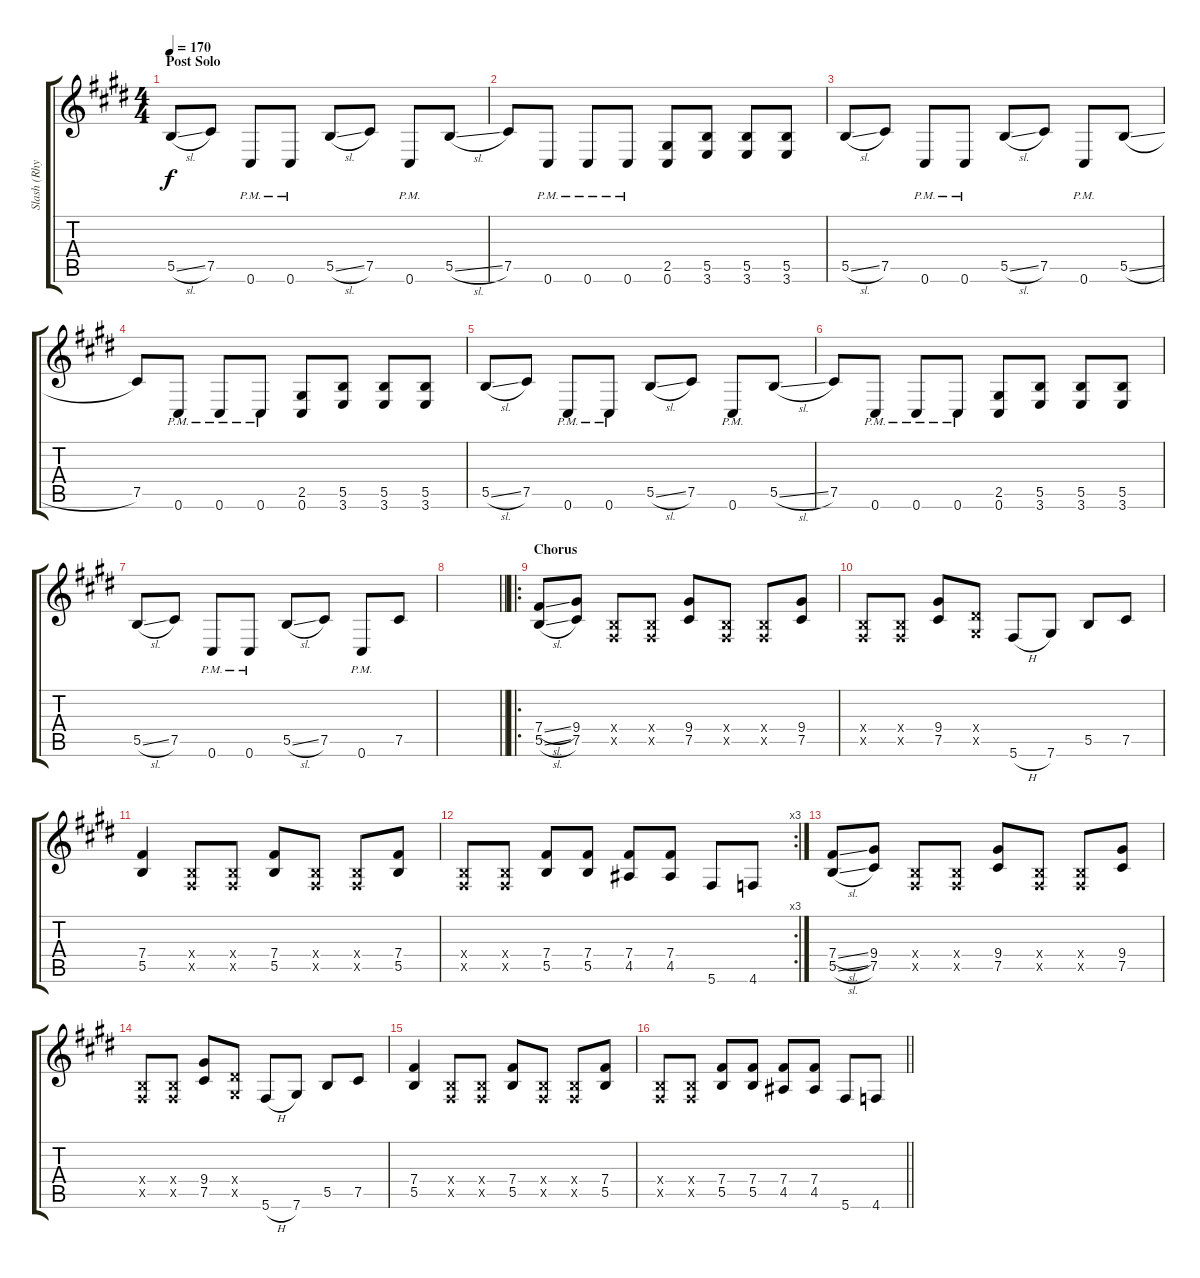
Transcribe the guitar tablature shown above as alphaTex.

\track ("Slash (Rhythm C#)" "Slash (Rhy") {instrument electricguitarclean}
\staff {score tabs}
\tuning (Db4 Ab3 E3 B2 Gb2 Db2) {hide}
\ts (4 4)
\section ("" "Post Solo")
\tempo 170
\clef g2
\ks c#minor
5.5{sl}.8{dy f} 7.5.8 0.6{pm}.8 0.6{pm}.8 5.5{sl}.8 7.5.8 0.6{pm}.8 5.5{sl}.8 |
7.5.8 0.6{pm}.8 0.6{pm}.8 0.6{pm}.8 (2.5 0.6).8 (5.5 3.6).8 (5.5 3.6).8 (5.5 3.6).8 |
5.5{sl}.8 7.5.8 0.6{pm}.8 0.6{pm}.8 5.5{sl}.8 7.5.8 0.6{pm}.8 5.5{sl}.8 |
7.5.8 0.6{pm}.8 0.6{pm}.8 0.6{pm}.8 (2.5 0.6).8 (5.5 3.6).8 (5.5 3.6).8 (5.5 3.6).8 |
5.5{sl}.8 7.5.8 0.6{pm}.8 0.6{pm}.8 5.5{sl}.8 7.5.8 0.6{pm}.8 5.5{sl}.8 |
7.5.8 0.6{pm}.8 0.6{pm}.8 0.6{pm}.8 (2.5 0.6).8 (5.5 3.6).8 (5.5 3.6).8 (5.5 3.6).8 |
5.5{sl}.8 7.5.8 0.6{pm}.8 0.6{pm}.8 5.5{sl}.8 7.5.8 0.6{pm}.8 7.5.8 |
\barLineRight lightlight
|
\ro
\section ("" "Chorus")
(7.4{sl} 5.5{sl}).8 (9.4 7.5).8 (0.4{x} 0.5{x}).8 (0.4{x} 0.5{x}).8 (9.4 7.5).8 (0.4{x} 0.5{x}).8 (0.4{x} 0.5{x}).8 (9.4 7.5).8 |
(0.4{x} 0.5{x}).8 (0.4{x} 0.5{x}).8 (9.4 7.5).8 (4.4{x} 2.5{x}).8 5.6{h}.8 7.6.8 5.5.8 7.5.8 |
(7.4 5.5).4 (0.4{x} 0.5{x}).8 (0.4{x} 0.5{x}).8 (7.4 5.5).8 (0.4{x} 0.5{x}).8 (0.4{x} 0.5{x}).8 (7.4 5.5).8 |
\rc 3
(0.4{x} 0.5{x}).8 (0.4{x} 0.5{x}).8 (7.4 5.5).8 (7.4 5.5).8 (7.4 4.5).8 (7.4 4.5).8 5.6.8 4.6.8 |
(7.4{sl} 5.5{sl}).8 (9.4 7.5).8 (0.4{x} 0.5{x}).8 (0.4{x} 0.5{x}).8 (9.4 7.5).8 (0.4{x} 0.5{x}).8 (0.4{x} 0.5{x}).8 (9.4 7.5).8 |
(0.4{x} 0.5{x}).8 (0.4{x} 0.5{x}).8 (9.4 7.5).8 (4.4{x} 2.5{x}).8 5.6{h}.8 7.6.8 5.5.8 7.5.8 |
(7.4 5.5).4 (0.4{x} 0.5{x}).8 (0.4{x} 0.5{x}).8 (7.4 5.5).8 (0.4{x} 0.5{x}).8 (0.4{x} 0.5{x}).8 (7.4 5.5).8 |
\barLineRight lightlight
(0.4{x} 0.5{x}).8 (0.4{x} 0.5{x}).8 (7.4 5.5).8 (7.4 5.5).8 (7.4 4.5).8 (7.4 4.5).8 5.6.8 4.6.8
